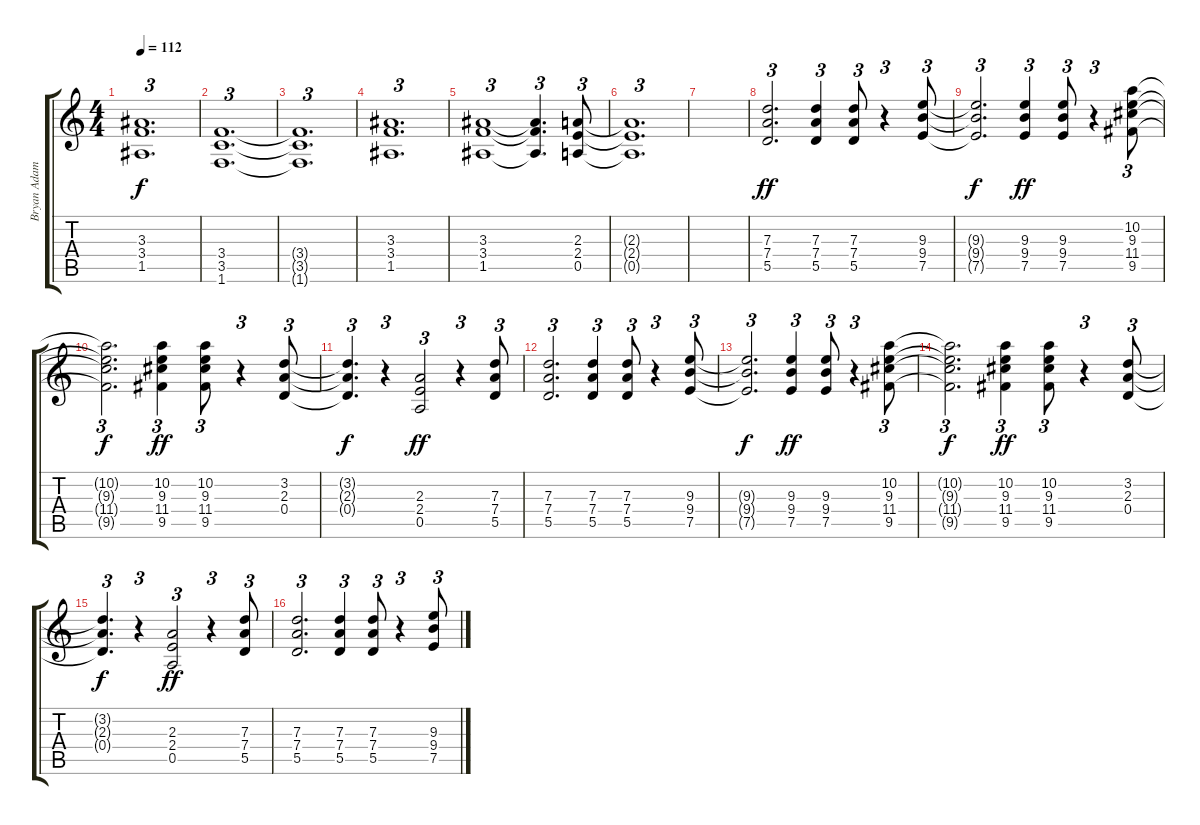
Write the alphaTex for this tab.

\track ("Bryan Adams Guitar" "Bryan Adam") {instrument overdrivenguitar}
\staff {score tabs}
\tuning (E4 B3 G3 D3 A2 E2) {hide}
\ts (4 4)
\tempo 112
\clef g2
\ks c
(3.3{t} 3.4{t} 1.5{t}).1{d tu (3 2) dy f} |
(3.4 3.5 1.6).1{d tu (3 2)} |
(3.4{t} 3.5{t} 1.6{t}).1{d tu (3 2)} |
(3.3 3.4 1.5).1{d tu (3 2)} |
(3.3 3.4 1.5).1{tu (3 2)} (3.3{t} 3.4{t} 1.5{t}).4{d tu (3 2)} (2.3 2.4 0.5).8{tu (3 2)} |
(2.3{t} 2.4{t} 0.5{t}).1{d tu (3 2)} |
|
(7.3 7.4 5.5).2{d tu (3 2) dy ff} (7.3 7.4 5.5).4{tu (3 2)} (7.3 7.4 5.5).8{tu (3 2)} r.4{tu (3 2)} (9.3 9.4 7.5).8{tu (3 2)} |
(9.3{t} 9.4{t} 7.5{t}).2{d tu (3 2) dy f} (9.3 9.4 7.5).4{tu (3 2) dy ff} (9.3 9.4 7.5).8{tu (3 2)} r.4{tu (3 2)} (10.2 9.3 11.4 9.5).8{tu (3 2)} |
(10.2{t} 9.3{t} 11.4{t} 9.5{t}).2{d tu (3 2) dy f} (10.2 9.3 11.4 9.5).4{tu (3 2) dy ff} (10.2 9.3 11.4 9.5).8{tu (3 2)} r.4{tu (3 2)} (3.2 2.3 0.4).8{tu (3 2)} |
(3.2{t} 2.3{t} 0.4{t}).4{d tu (3 2) dy f} r.4{tu (3 2)} (2.3 2.4 0.5).2{tu (3 2) dy ff} r.4{tu (3 2)} (7.3 7.4 5.5).8{tu (3 2)} |
(7.3 7.4 5.5).2{d tu (3 2)} (7.3 7.4 5.5).4{tu (3 2)} (7.3 7.4 5.5).8{tu (3 2)} r.4{tu (3 2)} (9.3 9.4 7.5).8{tu (3 2)} |
(9.3{t} 9.4{t} 7.5{t}).2{d tu (3 2) dy f} (9.3 9.4 7.5).4{tu (3 2) dy ff} (9.3 9.4 7.5).8{tu (3 2)} r.4{tu (3 2)} (10.2 9.3 11.4 9.5).8{tu (3 2)} |
(10.2{t} 9.3{t} 11.4{t} 9.5{t}).2{d tu (3 2) dy f} (10.2 9.3 11.4 9.5).4{tu (3 2) dy ff} (10.2 9.3 11.4 9.5).8{tu (3 2)} r.4{tu (3 2)} (3.2 2.3 0.4).8{tu (3 2)} |
(3.2{t} 2.3{t} 0.4{t}).4{d tu (3 2) dy f} r.4{tu (3 2)} (2.3 2.4 0.5).2{tu (3 2) dy ff} r.4{tu (3 2)} (7.3 7.4 5.5).8{tu (3 2)} |
(7.3 7.4 5.5).2{d tu (3 2)} (7.3 7.4 5.5).4{tu (3 2)} (7.3 7.4 5.5).8{tu (3 2)} r.4{tu (3 2)} (9.3 9.4 7.5).8{tu (3 2)}
